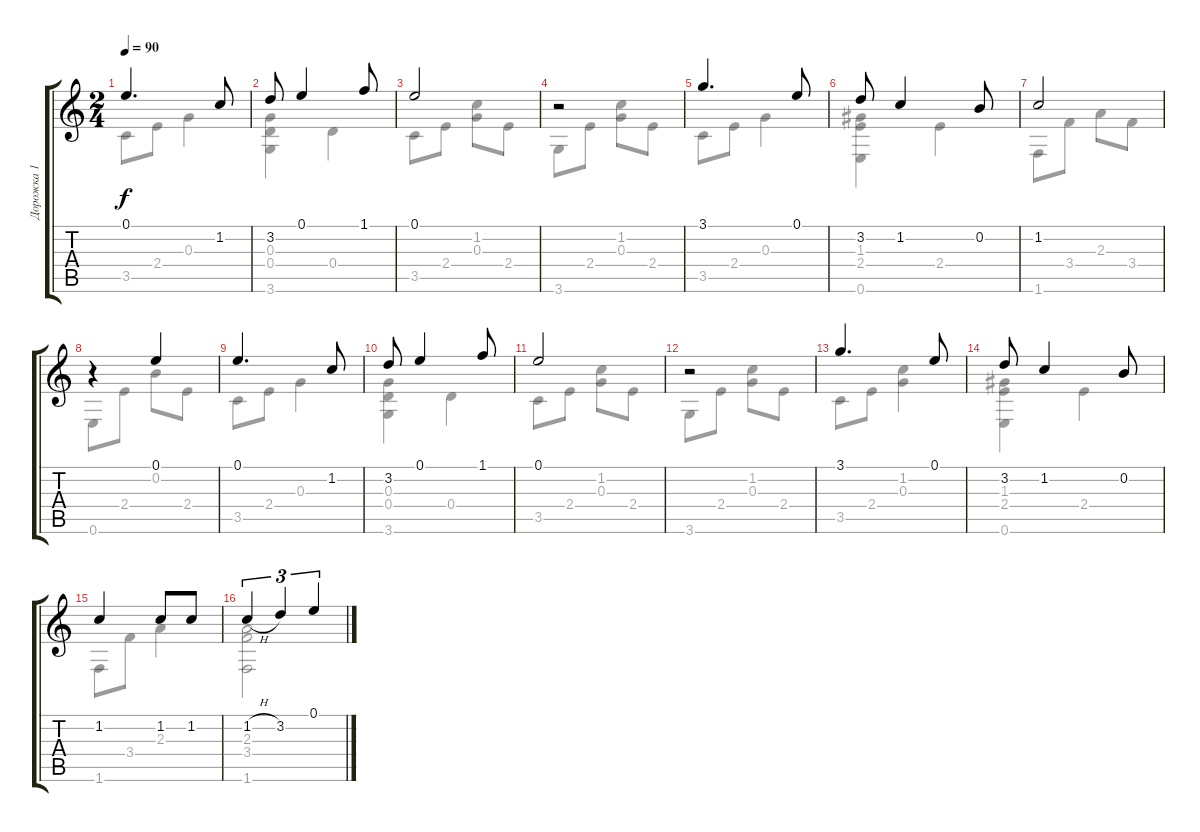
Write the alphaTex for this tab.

\track ("Дорожка 1" "Дорожка 1") {instrument acousticguitarsteel}
\staff {score tabs}
\tuning (E4 B3 G3 D3 A2 E2) {hide}
\voice
\ts (2 4)
\tempo 90
\clef g2
\ks c
0.1.4{d dy f beam Up} 1.2.8{beam Up} |
3.2.8{beam Up} 0.1.4{beam Up} 1.1.8{beam Up} |
0.1.2{beam Up} |
r.2 |
3.1.4{d} 0.1.8 |
3.2.8{beam Up} 1.2.4{beam Up} 0.2.8{beam Up} |
1.2.2{beam Up} |
r.4 0.1.4 |
0.1.4{d beam Up} 1.2.8{beam Up} |
3.2.8{beam Up} 0.1.4{beam Up} 1.1.8{beam Up} |
0.1.2{beam Up} |
r.2 |
3.1.4{d} 0.1.8 |
3.2.8{beam Up} 1.2.4{beam Up} 0.2.8{beam Up} |
1.2.4{beam Up} 1.2.8 1.2.8 |
1.2{h}.4{tu (3 2)} 3.2.4{tu (3 2)} 0.1.4{tu (3 2)}
\voice
\clef g2
\ottava regular
\simile none
\ks c
3.5.8{dy f} 2.4.8 0.3.4 |
(0.3 0.4 3.6).4 0.4.4 |
3.5.8 2.4.8 (1.2 0.3).8 2.4.8 |
3.6.8 2.4.8 (1.2 0.3).8 2.4.8 |
3.5.8 2.4.8 0.3.4 |
(1.3 2.4 0.6).4 2.4.4 |
1.6.8 3.4.8 2.3.8 3.4.8 |
0.6.8 2.4.8 0.2.8 2.4.8 |
3.5.8 2.4.8 0.3.4 |
(0.3 0.4 3.6).4 0.4.4 |
3.5.8 2.4.8 (1.2 0.3).8 2.4.8 |
3.6.8 2.4.8 (1.2 0.3).8 2.4.8 |
3.5.8 2.4.8 (1.2 0.3).4 |
(1.3 2.4 0.6).4 2.4.4 |
1.6.8 3.4.8 2.3.4 |
(2.3 3.4 1.6).2
